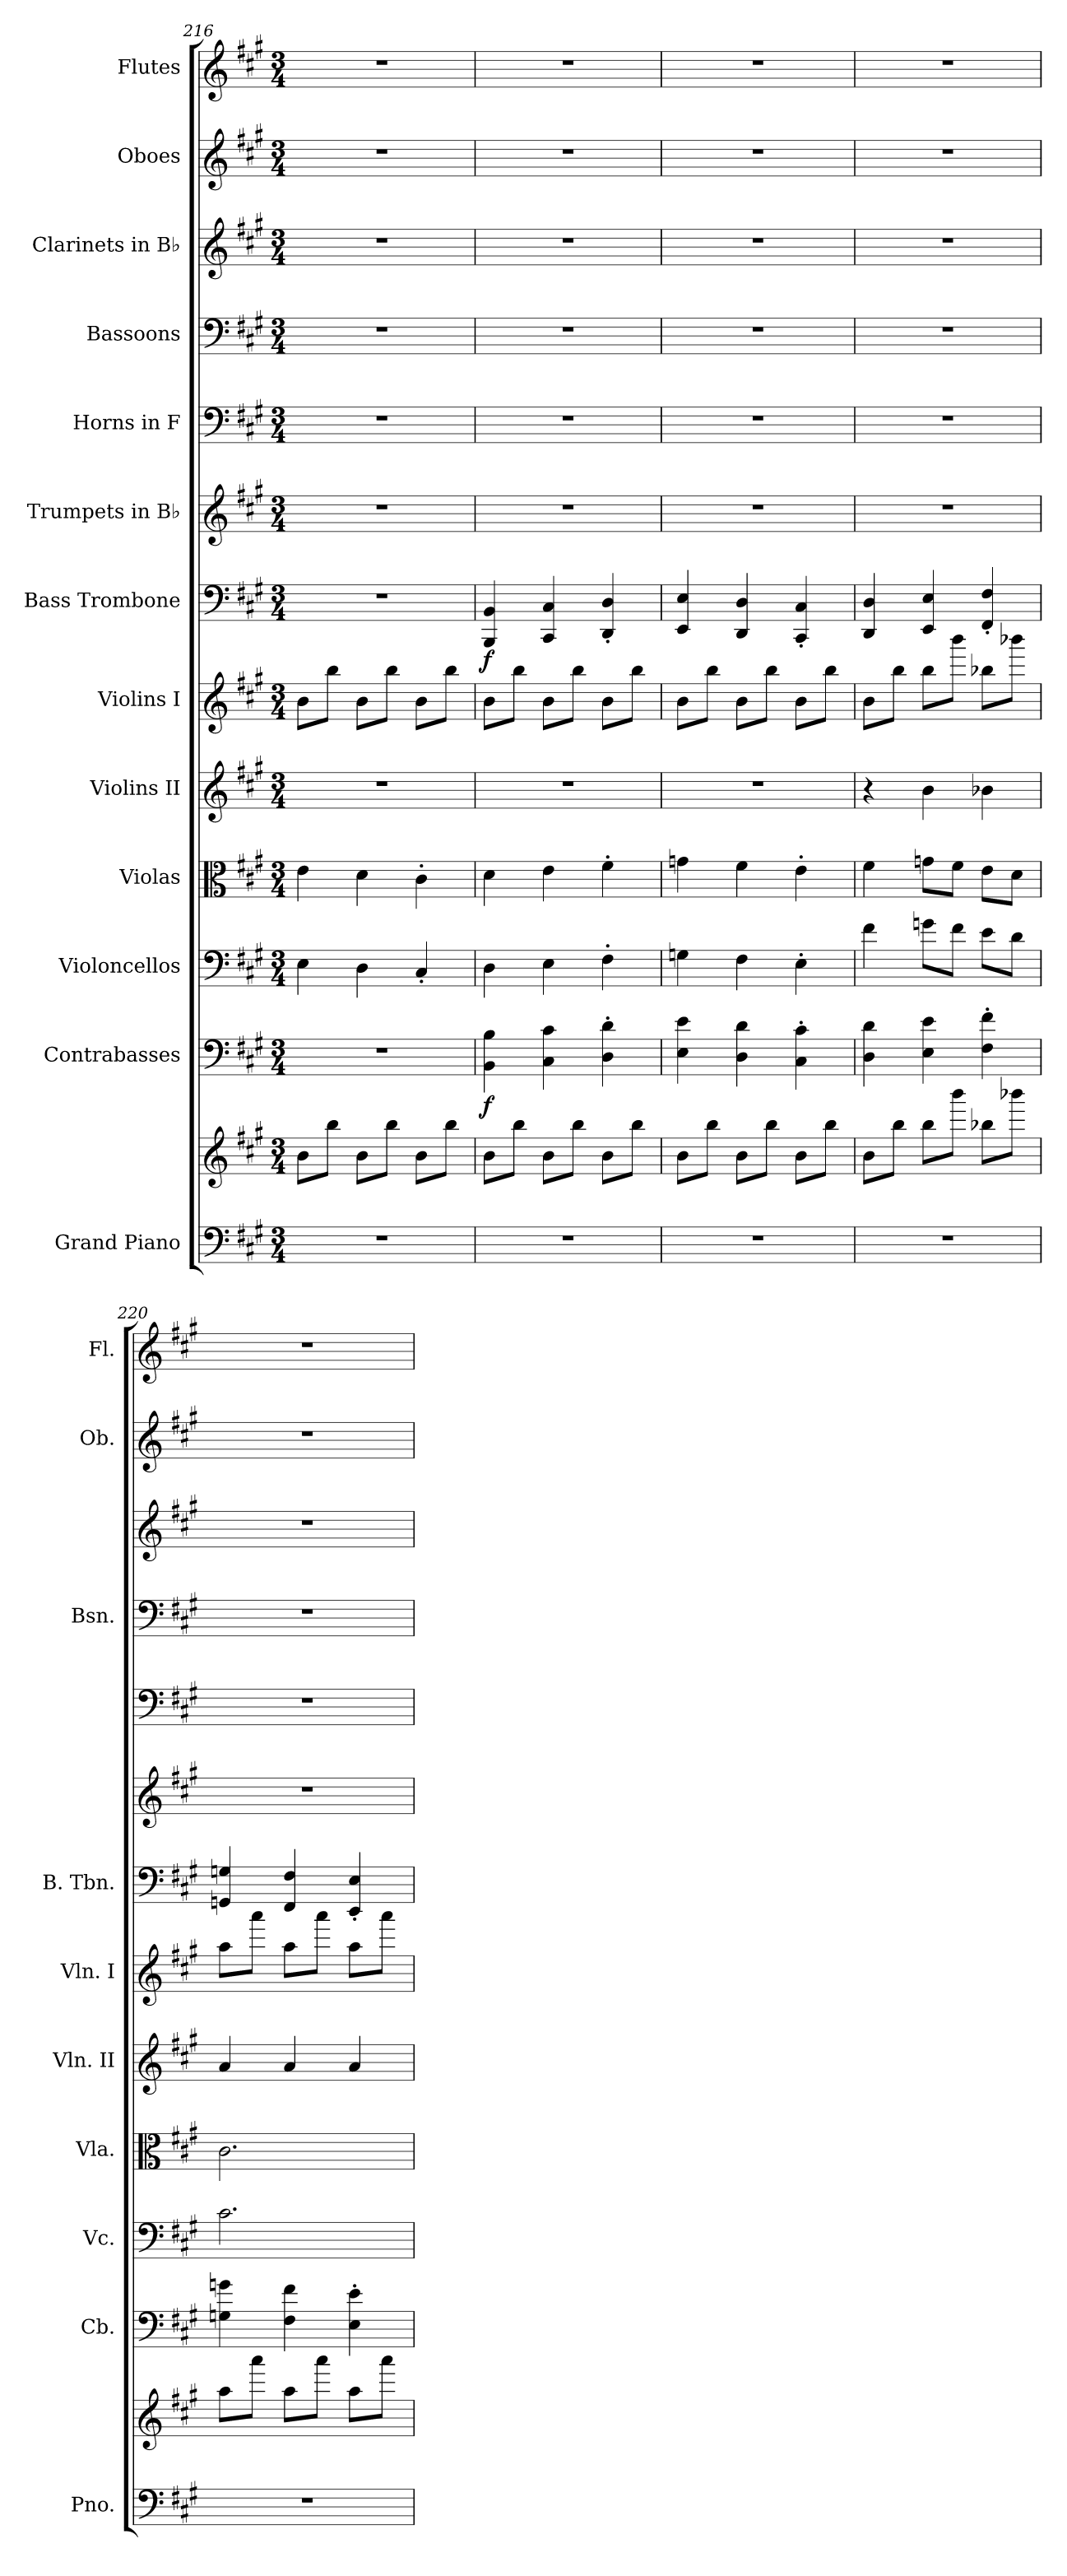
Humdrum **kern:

**kern	**kern	**kern	**dynam	**kern	**kern	**kern	**kern	**kern	**dynam	**kern	**kern	**kern	**kern	**kern	**kern
*part13	*part13	*part12	*part12	*part11	*part10	*part9	*part8	*part7	*part7	*part6	*part5	*part4	*part3	*part2	*part1
*staff14	*staff13	*staff12	*staff12	*staff11	*staff10	*staff9	*staff8	*staff7	*staff7	*staff6	*staff5	*staff4	*staff3	*staff2	*staff1
*I"Grand Piano	*	*I"Contrabasses	*	*I"Violoncellos	*I"Violas	*I"Violins II	*I"Violins I	*I"Bass Trombone	*	*I"Trumpets in B♭	*I"Horns in F	*I"Bassoons	*I"Clarinets in B♭	*I"Oboes	*I"Flutes
*I'Pno.	*	*I'Cb.	*	*I'Vc.	*I'Vla.	*I'Vln. II	*I'Vln. I	*I'B. Tbn.	*	*	*	*I'Bsn.	*	*I'Ob.	*I'Fl.
*clefF4	*clefG2	*clefF4	*	*clefF4	*clefC3	*clefG2	*clefG2	*clefF4	*	*clefG2	*clefF4	*clefF4	*clefG2	*clefG2	*clefG2
*	*	*ITrd7c12	*	*	*	*	*	*	*	*ITrd1c2	*ITrd4c7	*	*ITrd1c2	*	*
*k[f#c#g#]	*k[f#c#g#]	*k[f#c#g#]	*	*k[f#c#g#]	*k[f#c#g#]	*k[f#c#g#]	*k[f#c#g#]	*k[f#c#g#]	*	*k[f#]	*k[f#c#]	*k[f#c#g#]	*k[f#]	*k[f#c#g#]	*k[f#c#g#]
*M3/4	*M3/4	*M3/4	*	*M3/4	*M3/4	*M3/4	*M3/4	*M3/4	*	*M3/4	*M3/4	*M3/4	*M3/4	*M3/4	*M3/4
=216	=216	=216	=216	=216	=216	=216	=216	=216	=216	=216	=216	=216	=216	=216	=216
2.r	8b\L	2.r	.	4E\	4e\	2.r	8b\L	2.r	.	2.r	2.r	2.r	2.r	2.r	2.r
.	8bb\J	.	.	.	.	.	8bb\J	.	.	.	.	.	.	.	.
.	8b\L	.	.	4D\	4d\	.	8b\L	.	.	.	.	.	.	.	.
.	8bb\J	.	.	.	.	.	8bb\J	.	.	.	.	.	.	.	.
.	8b\L	.	.	4C#'/	4c#'\	.	8b\L	.	.	.	.	.	.	.	.
.	8bb\J	.	.	.	.	.	8bb\J	.	.	.	.	.	.	.	.
=217	=217	=217	=217	=217	=217	=217	=217	=217	=217	=217	=217	=217	=217	=217	=217
!	!	!	!LO:DY:b	!	!	!	!	!	!LO:DY:b	!	!	!	!	!	!
2.r	8b\L	4BBB\ 4BB\	f	4D\	4d\	2.r	8b\L	4BBB/ 4BB/	f	2.r	2.r	2.r	2.r	2.r	2.r
.	8bb\J	.	.	.	.	.	8bb\J	.	.	.	.	.	.	.	.
.	8b\L	4CC#\ 4C#\	.	4E\	4e\	.	8b\L	4CC#/ 4C#/	.	.	.	.	.	.	.
.	8bb\J	.	.	.	.	.	8bb\J	.	.	.	.	.	.	.	.
.	8b\L	4DD\' 4D\'	.	4F#'\	4f#'\	.	8b\L	4DD/' 4D/'	.	.	.	.	.	.	.
.	8bb\J	.	.	.	.	.	8bb\J	.	.	.	.	.	.	.	.
=218	=218	=218	=218	=218	=218	=218	=218	=218	=218	=218	=218	=218	=218	=218	=218
2.r	8b\L	4EE\ 4E\	.	4Gn\	4gn\	2.r	8b\L	4EE/ 4E/	.	2.r	2.r	2.r	2.r	2.r	2.r
.	8bb\J	.	.	.	.	.	8bb\J	.	.	.	.	.	.	.	.
.	8b\L	4DD\ 4D\	.	4F#\	4f#\	.	8b\L	4DD/ 4D/	.	.	.	.	.	.	.
.	8bb\J	.	.	.	.	.	8bb\J	.	.	.	.	.	.	.	.
.	8b\L	4CC#\' 4C#\'	.	4E'\	4e'\	.	8b\L	4CC#/' 4C#/'	.	.	.	.	.	.	.
.	8bb\J	.	.	.	.	.	8bb\J	.	.	.	.	.	.	.	.
=219	=219	=219	=219	=219	=219	=219	=219	=219	=219	=219	=219	=219	=219	=219	=219
2.r	8b\L	4DD\ 4D\	.	4f#\	4f#\	4r	8b\L	4DD/ 4D/	.	2.r	2.r	2.r	2.r	2.r	2.r
.	8bb\J	.	.	.	.	.	8bb\J	.	.	.	.	.	.	.	.
.	8bb\L	4EE\ 4E\	.	8gn\L	8gn\L	4b\	8bb\L	4EE/ 4E/	.	.	.	.	.	.	.
.	8bbb\J	.	.	8f#\J	8f#\J	.	8bbb\J	.	.	.	.	.	.	.	.
.	8bb-X\L	4FF#\' 4F#\'	.	8e\L	8e\L	4b-X\	8bb-X\L	4FF#/' 4F#/'	.	.	.	.	.	.	.
.	8bbb-X\J	.	.	8d\J	8d\J	.	8bbb-X\J	.	.	.	.	.	.	.	.
=220	=220	=220	=220	=220	=220	=220	=220	=220	=220	=220	=220	=220	=220	=220	=220
2.r	8aa\L	4GGn\ 4Gn\	.	2.c#\	2.c#\	4a/	8aa\L	4GGn/ 4Gn/	.	2.r	2.r	2.r	2.r	2.r	2.r
.	8aaa\J	.	.	.	.	.	8aaa\J	.	.	.	.	.	.	.	.
.	8aa\L	4FF#\ 4F#\	.	.	.	4a/	8aa\L	4FF#/ 4F#/	.	.	.	.	.	.	.
.	8aaa\J	.	.	.	.	.	8aaa\J	.	.	.	.	.	.	.	.
.	8aa\L	4EE\' 4E\'	.	.	.	4a/	8aa\L	4EE/' 4E/'	.	.	.	.	.	.	.
.	8aaa\J	.	.	.	.	.	8aaa\J	.	.	.	.	.	.	.	.
=	=	=	=	=	=	=	=	=	=	=	=	=	=	=	=
*-	*-	*-	*-	*-	*-	*-	*-	*-	*-	*-	*-	*-	*-	*-	*-
